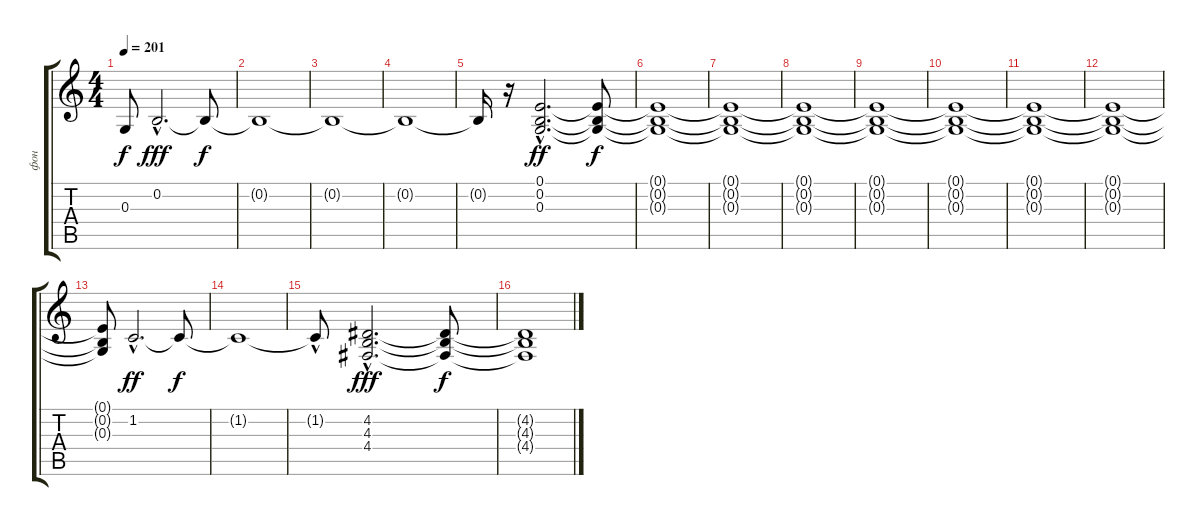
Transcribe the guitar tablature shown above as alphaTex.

\track ("фон" "фон") {instrument lead3calliope}
\staff {score tabs}
\tuning (E4 B3 G3 D3 A2 E2) {hide}
\ts (4 4)
\tempo 201
\clef g2
\ks c
0.3{t}.8{dy f} 0.2{hac}.2{d dy fff} 0.2{t}.8{dy f} |
0.2{t}.1 |
0.2{t}.1 |
0.2{t}.1 |
0.2{t}.16 r.16 (0.1{hac} 0.2{hac} 0.3{hac}).2{d dy ff} (0.1{t} 0.2{t} 0.3{t}).8{dy f} |
(0.1{t} 0.2{t} 0.3{t}).1 |
(0.1{t} 0.2{t} 0.3{t}).1 |
(0.1{t} 0.2{t} 0.3{t}).1 |
(0.1{t} 0.2{t} 0.3{t}).1 |
(0.1{t} 0.2{t} 0.3{t}).1 |
(0.1{t} 0.2{t} 0.3{t}).1 |
(0.1{t} 0.2{t} 0.3{t}).1 |
(0.1{t} 0.2{t} 0.3{t}).8 1.2{hac}.2{d dy ff} 1.2{t}.8{dy f} |
1.2{t}.1 |
1.2{hac t}.8 (4.2{hac} 4.3{hac} 4.4{hac}).2{d dy fff} (4.2{t} 4.3{t} 4.4{t}).8{dy f} |
(4.2{t} 4.3{t} 4.4{t}).1
